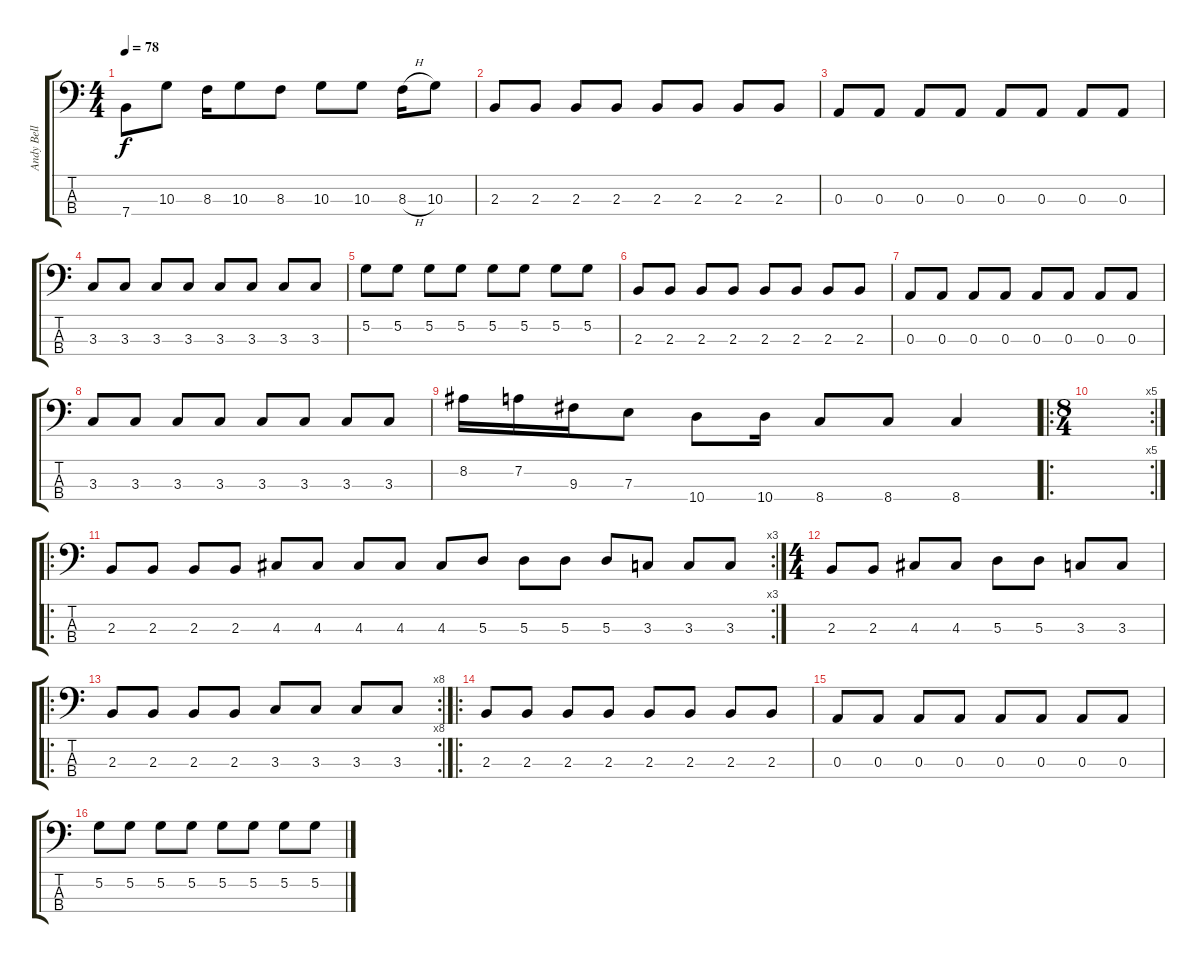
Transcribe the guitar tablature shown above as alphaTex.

\track ("Andy Bell" "Andy Bell") {instrument electricbasspick}
\staff {score tabs}
\tuning (G2 D2 A1 E1) {hide}
\ts (4 4)
\tempo 78
\clef f4
\ks c
7.4.8{dy f} 10.3.8 8.3.16 10.3.8 8.3.8 10.3.8 10.3.8 8.3{h}.16 10.3.8 |
2.3.8 2.3.8 2.3.8 2.3.8 2.3.8 2.3.8 2.3.8 2.3.8 |
0.3.8 0.3.8 0.3.8 0.3.8 0.3.8 0.3.8 0.3.8 0.3.8 |
3.3.8 3.3.8 3.3.8 3.3.8 3.3.8 3.3.8 3.3.8 3.3.8 |
5.2.8 5.2.8 5.2.8 5.2.8 5.2.8 5.2.8 5.2.8 5.2.8 |
2.3.8 2.3.8 2.3.8 2.3.8 2.3.8 2.3.8 2.3.8 2.3.8 |
0.3.8 0.3.8 0.3.8 0.3.8 0.3.8 0.3.8 0.3.8 0.3.8 |
3.3.8 3.3.8 3.3.8 3.3.8 3.3.8 3.3.8 3.3.8 3.3.8 |
8.2.16 7.2.16 9.3.16 7.3.8 10.4.8 10.4.16 8.4.8 8.4.8 8.4.4 |
\ro
\rc 5
\ts (8 4)
|
\ro
\rc 3
2.3.8 2.3.8 2.3.8 2.3.8 4.3.8 4.3.8 4.3.8 4.3.8 4.3.8 5.3.8 5.3.8 5.3.8 5.3.8 3.3.8 3.3.8 3.3.8 |
\ts (4 4)
2.3.8 2.3.8 4.3.8 4.3.8 5.3.8 5.3.8 3.3.8 3.3.8 |
\ro
\rc 8
2.3.8 2.3.8 2.3.8 2.3.8 3.3.8 3.3.8 3.3.8 3.3.8 |
\ro
2.3.8 2.3.8 2.3.8 2.3.8 2.3.8 2.3.8 2.3.8 2.3.8 |
0.3.8 0.3.8 0.3.8 0.3.8 0.3.8 0.3.8 0.3.8 0.3.8 |
5.2.8 5.2.8 5.2.8 5.2.8 5.2.8 5.2.8 5.2.8 5.2.8
